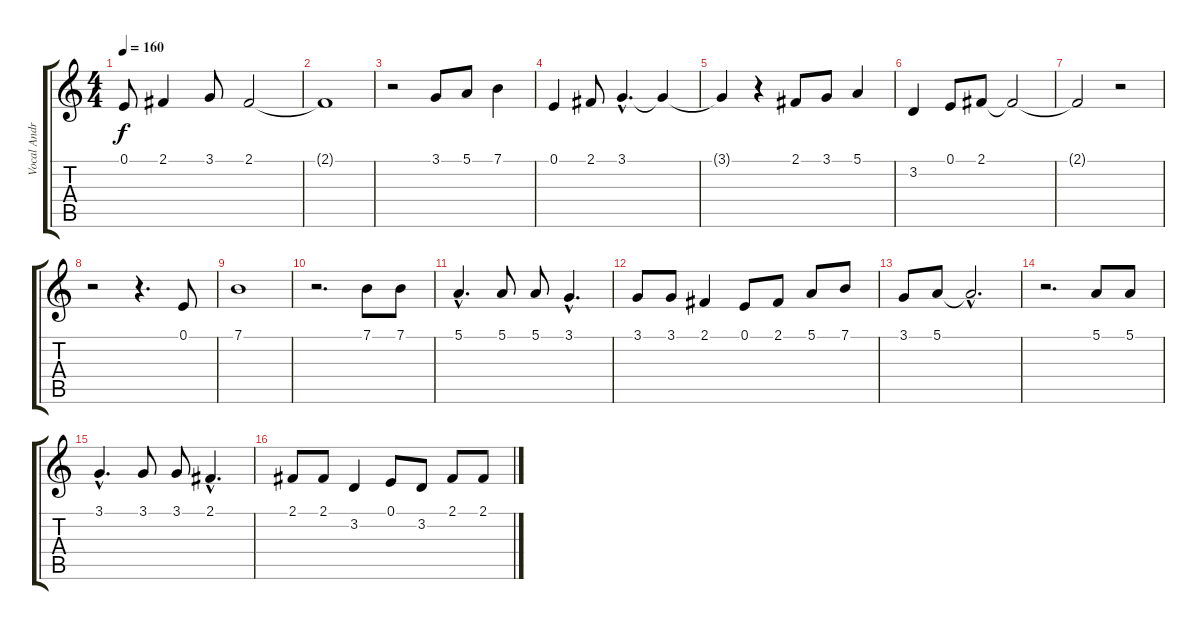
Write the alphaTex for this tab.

\track ("Vocal Andre" "Vocal Andr") {instrument trombone}
\staff {score tabs}
\tuning (E4 B3 G3 D3 A2 E2) {hide}
\ts (4 4)
\tempo 160
\clef g2
\ks c
0.1.8{dy f} 2.1.4 3.1.8 2.1.2 |
2.1{t}.1 |
r.2 3.1.8 5.1.8 7.1.4 |
0.1.4 2.1.8 3.1{hac}.4{d} 3.1{t}.4 |
3.1{t}.4 r.4 2.1.8 3.1.8 5.1.4 |
3.2.4 0.1.8 2.1.8 2.1{t}.2 |
2.1{t}.2 r.2 |
r.2 r.4{d} 0.1.8 |
7.1.1 |
r.2{d} 7.1.8 7.1.8 |
5.1{hac}.4{d} 5.1.8 5.1.8 3.1{hac}.4{d} |
3.1.8 3.1.8 2.1.4 0.1.8 2.1.8 5.1.8 7.1.8 |
3.1.8 5.1.8 5.1{hac t}.2{d} |
r.2{d} 5.1.8 5.1.8 |
3.1{hac}.4{d} 3.1.8 3.1.8 2.1{hac}.4{d} |
2.1.8 2.1.8 3.2.4 0.1.8 3.2.8 2.1.8 2.1.8
